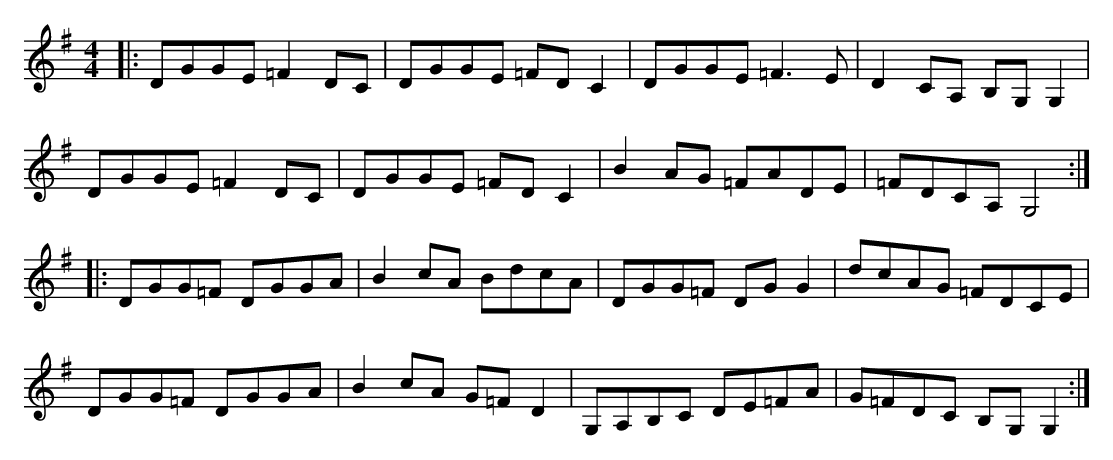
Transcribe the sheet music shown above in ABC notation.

X:1
M:4/4
K:G
|:DGGE =F2 DC|DGGE =FDC2|DGGE =F3E|D2 CA, B,G,G,2|
DGGE =F2 DC|DGGE =FDC2|B2AG =FADE|=FDCA, G,4:|
|:DGG=F DGGA|B2cA BdcA|DGG=F DGG2|dcAG =FDCE|
DGG=F DGGA|B2cA G=FD2|G,A,B,C DE=FA|G=FDC B,G, G,2:|
